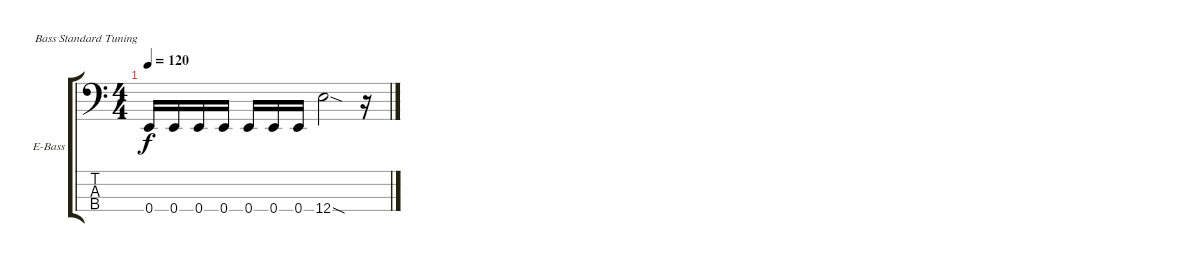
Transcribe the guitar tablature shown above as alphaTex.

\defaultSystemsLayout 4
\bracketExtendMode groupsimilarinstruments
\firstSystemTrackNameOrientation horizontal
\otherSystemsTrackNameOrientation horizontal
\track ("Electric Bass" "E-Bass") {instrument electricbassfinger}
\staff {score tabs}
\tuning (G2 D2 A1 E1)
\ts (4 4)
\tempo 120
\clef f4
\ks c
0.4.16{dy f} 0.4.16 0.4.16 0.4.16 0.4.16 0.4.16 0.4.16 12.4{sod}.2 r.16
